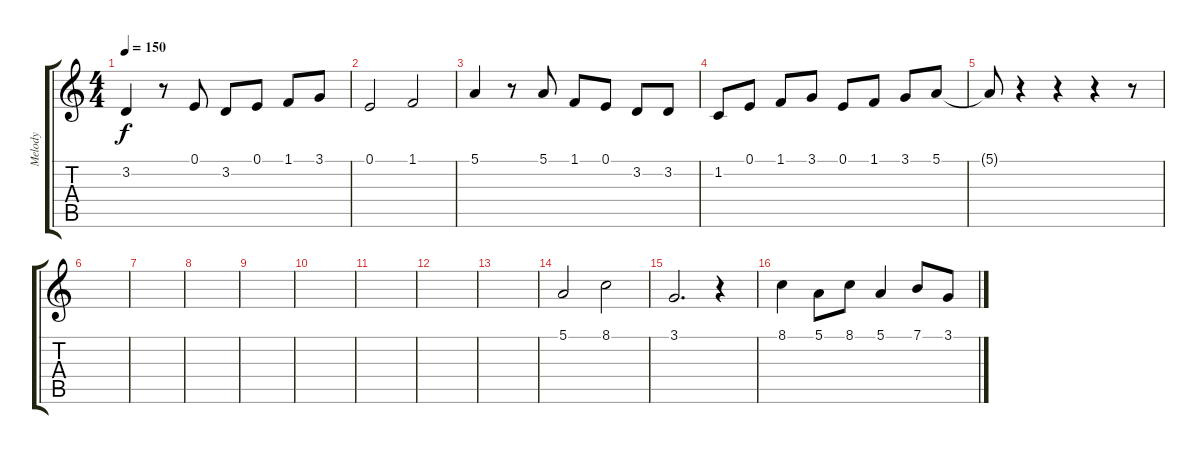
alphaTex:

\track ("Melody" "Melody") {instrument flute}
\staff {score tabs}
\tuning (E4 B3 G3 D3 A2 E2) {hide}
\ts (4 4)
\tempo 150
\clef g2
\ks aminor
3.2.4{dy f} r.8 0.1.8 3.2.8 0.1.8 1.1.8 3.1.8 |
0.1.2 1.1.2 |
5.1.4 r.8 5.1.8 1.1.8 0.1.8 3.2.8 3.2.8 |
1.2.8 0.1.8 1.1.8 3.1.8 0.1.8 1.1.8 3.1.8 5.1.8 |
5.1{t}.8 r.4 r.4 r.4 r.8 |
|
|
|
|
|
|
|
|
5.1.2 8.1.2 |
3.1.2{d} r.4 |
8.1.4 5.1.8 8.1.8 5.1.4 7.1.8 3.1.8
